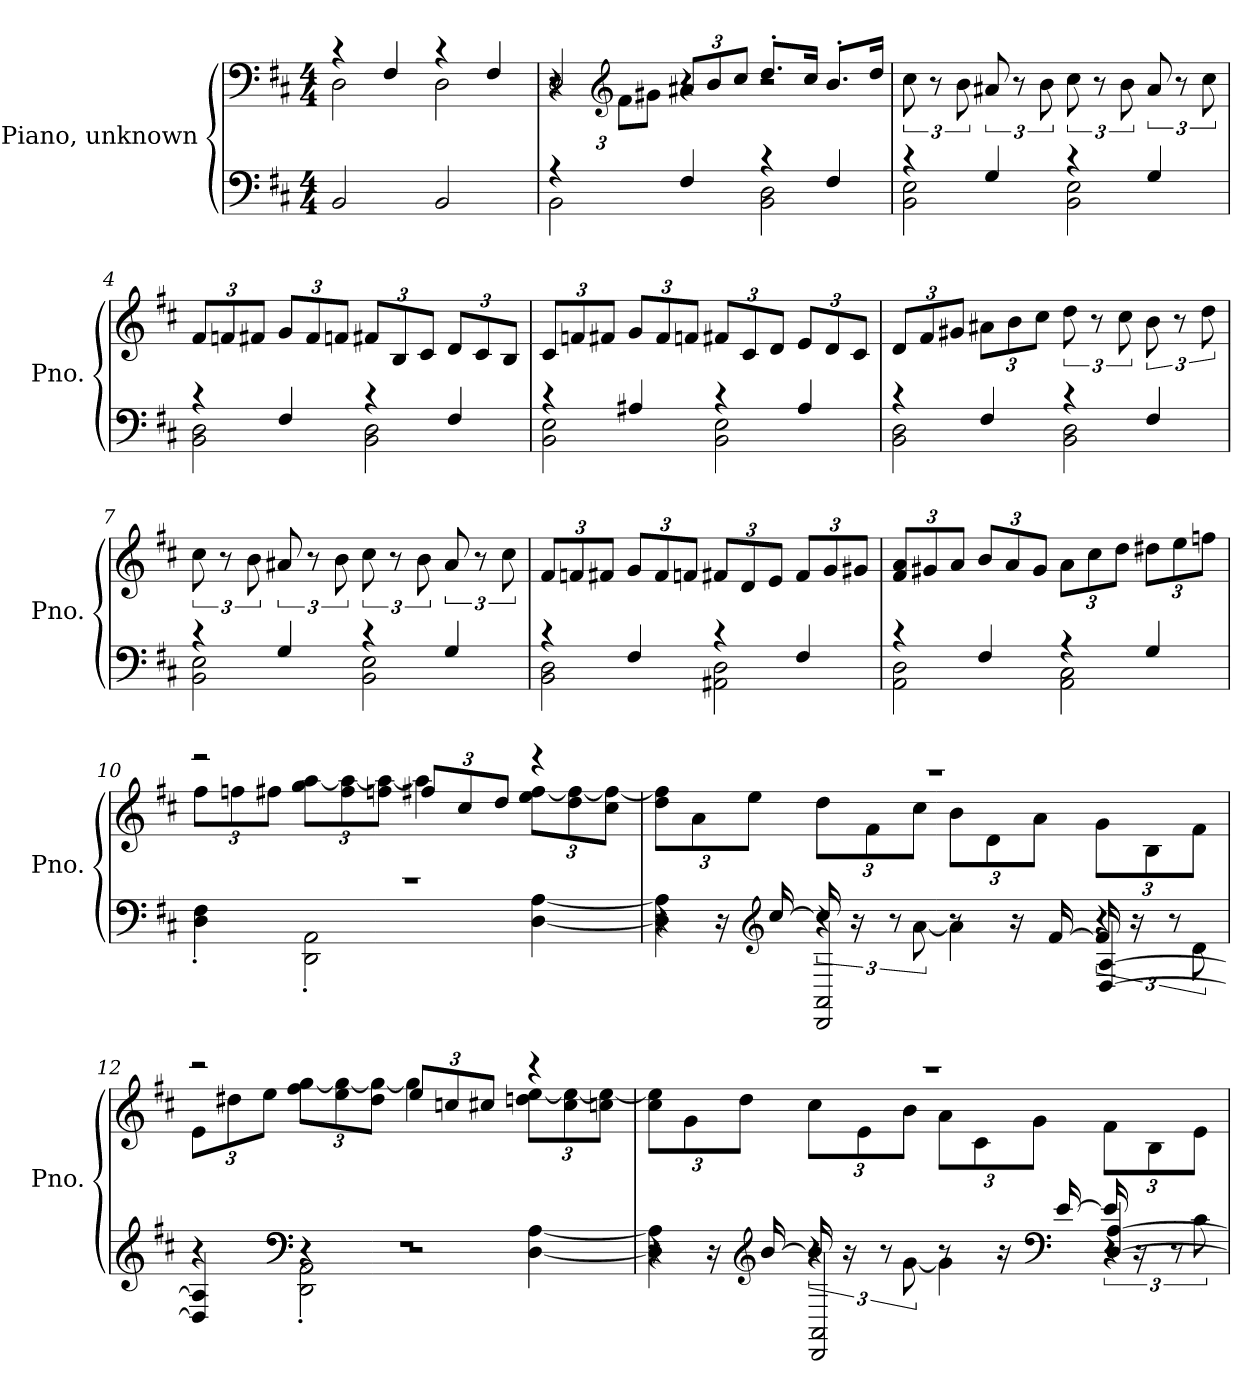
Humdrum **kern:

**kern	**kern
*part1	*part1
*staff2	*staff1
*I"Piano, unknown	*
*I'Pno.	*
*clefF4	*clefF4
*k[f#c#]	*k[f#c#]
*M4/4	*M4/4
*MM120	*MM120
=1	=1
*	*^
2BB/	4r	2D\
.	4F#/	.
2BB/	4r	2D\
.	4F#/	.
=2	=2	=2
*^	*	*^
4r	2BB\	4r	12r	2D/
*	*	*clefG2	*	*
.	.	.	12f#\L	.
.	.	.	12g#X\J	.
*	*	*Xbrackettup	*	*
4F#/	.	12a#X/L	4r	.
.	.	12b/	.	.
.	.	12cc#/J	.	.
4r	2BB\ 2D\	8.dd'/L	2r	2r
.	.	16cc#/Jk	.	.
4F#/	.	8.b'/L	.	.
.	.	16dd/Jk	.	.
*	*	*v	*v	*v
=3	=3	=3
*	*	*brackettup
4r	2BB\ 2E\	12cc#\
.	.	12r
.	.	12b\
4G/	.	12a#X/
.	.	12r
.	.	12b\
4r	2BB\ 2E\	12cc#\
.	.	12r
.	.	12b\
4G/	.	12a#/
.	.	12r
.	.	12cc#\
!!LO:LB:g=z
=4	=4	=4
*	*	*Xbrackettup
4r	2BB\ 2D\	12f#/L
.	.	12fn/
.	.	12f#X/J
4F#/	.	12g/L
.	.	12f#/
.	.	12fn/J
4r	2BB\ 2D\	12f#X/L
.	.	12B/
.	.	12c#/J
4F#/	.	12d/L
.	.	12c#/
.	.	12B/J
=5	=5	=5
4r	2BB\ 2E\	12c#/L
.	.	12fn/
.	.	12f#X/J
4A#X/	.	12g/L
.	.	12f#/
.	.	12fn/J
4r	2BB\ 2E\	12f#X/L
.	.	12c#/
.	.	12d/J
4A#/	.	12e/L
.	.	12d/
.	.	12c#/J
=6	=6	=6
4r	2BB\ 2D\	12d/L
.	.	12f#/
.	.	12g#X/J
4F#/	.	12a#X\L
.	.	12b\
.	.	12cc#\J
*	*	*brackettup
4r	2BB\ 2D\	12dd\
.	.	12r
.	.	12cc#\
4F#/	.	12b\
.	.	12r
.	.	12dd\
!!LO:LB:g=z
=7	=7	=7
4r	2BB\ 2E\	12cc#\
.	.	12r
.	.	12b\
4G/	.	12a#X/
.	.	12r
.	.	12b\
4r	2BB\ 2E\	12cc#\
.	.	12r
.	.	12b\
4G/	.	12a#/
.	.	12r
.	.	12cc#\
=8	=8	=8
*	*	*Xbrackettup
4r	2BB\ 2D\	12f#/L
.	.	12fn/
.	.	12f#X/J
4F#/	.	12g/L
.	.	12f#/
.	.	12fn/J
4r	2AA#X\ 2D\	12f#X/L
.	.	12d/
.	.	12e/J
4F#/	.	12f#/L
.	.	12g/
.	.	12g#X/J
=9	=9	=9
4r	2AA\ 2D\	12f#/ 12a/L
.	.	12g#X/
.	.	12a/J
4F#/	.	12b/L
.	.	12a/
.	.	12g#/J
4r	2AA\ 2C#\	12a\L
.	.	12cc#\
.	.	12dd\J
4G/	.	12dd#X\L
.	.	12ee\
.	.	12ffn\J
!!LO:LB:g=z
=10	=10	=10
*	*	*^
1r	4D\' 4F#\'	2r	12ff#\L
.	.	.	12ffn\
.	.	.	12ff#X\J
.	2DD\' 2AA\'	.	12gg\ [12aa\L
.	.	.	12ff#\ 12aa\_
.	.	.	12ffn\ 12aa\_J
.	.	12ff#X/L	4aa\]
.	.	12cc#/	.
.	.	12dd/J	.
.	[4D\ [4A\	4r	12ee\ [12ff#\L
.	.	.	12dd\ 12ff#\_
.	.	.	12cc#\ 12ff#\_J
=11	=11	=11	=11
*	*^	*	*
8r	4D\] 4A\]	4r	1r	12dd\ 12ff#\]L
.	.	.	.	12a\
16r	.	.	.	.
.	.	.	.	12ee\J
*clefG2	*	*	*	*
[16cc#/	.	.	.	.
16cc#/]	6r	2DD/ 2AA/	.	12dd\L
16r	.	.	.	.
.	.	.	.	12f#\
8r	.	.	.	.
.	[12a\	.	.	12cc#\J
8r	4a\]	.	.	12b\L
.	.	.	.	12d\
16r	.	.	.	.
.	.	.	.	12a\J
[16f#/	.	.	.	.
16f#/]	6r	[4D/ [4A/	.	12g\L
16r	.	.	.	.
.	.	.	.	12B\
8r	.	.	.	.
.	12d\	.	.	12f#\J
!!LO:LB:g=z	!!
=12	=12	=12	=12	=12
1r	4r	4D/] 4A/]	2r	12e\L
.	.	.	.	12dd#X\
.	.	.	.	12ee\J
*clefF4	*	*	*	*
.	2DD\' 2AA\'	4r	.	12ff#\ [12gg\L
.	.	.	.	12ee\ 12gg\_
.	.	.	.	12dd#\ 12gg\_J
.	.	2r	12ee/L	4gg\]
.	.	.	12ccn/	.
.	.	.	12cc#X/J	.
.	[4D\ [4A\	.	4r	12ddn\ [12ee\L
.	.	.	.	12cc#\ 12ee\_
.	.	.	.	12ccn\ 12ee\_J
=13	=13	=13	=13	=13
8r	4D\] 4A\]	4r	1r	12cc#\ 12ee\]L
.	.	.	.	12g\
16r	.	.	.	.
.	.	.	.	12dd\J
*clefG2	*	*	*	*
[16b/	.	.	.	.
16b/]	6r	2DD/ 2AA/	.	12cc#\L
16r	.	.	.	.
.	.	.	.	12e\
8r	.	.	.	.
.	[12g\	.	.	12b\J
8r	4g\]	.	.	12a\L
.	.	.	.	12c#\
16r	.	.	.	.
.	.	.	.	12g\J
*clefF4	*	*	*	*
[16e/	.	.	.	.
16e/]	6r	[4D/ [4A/	.	12f#\L
16r	.	.	.	.
.	.	.	.	12B\
8r	.	.	.	.
.	12c#\	.	.	12e\J
*v	*v	*v	*	*
*	*v	*v
=	=
*-	*-
